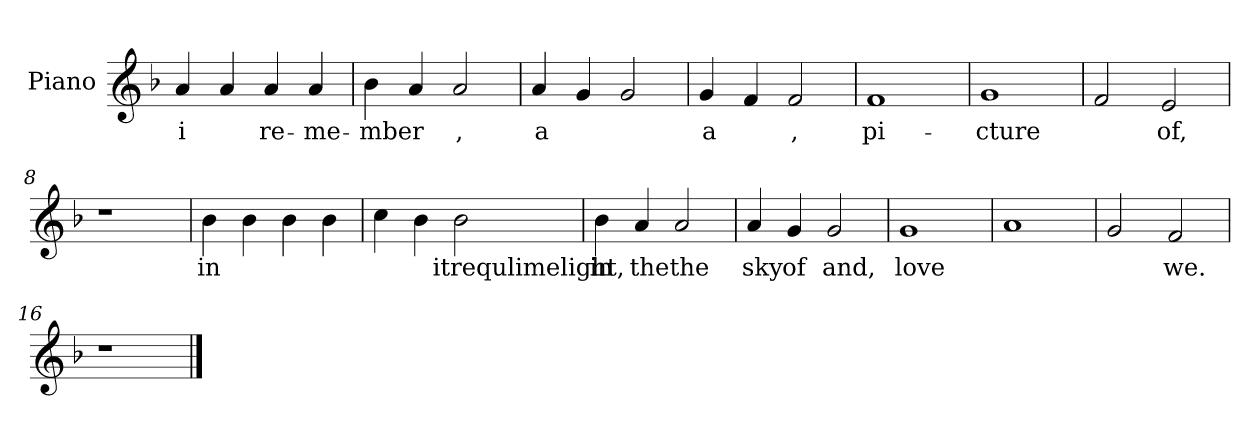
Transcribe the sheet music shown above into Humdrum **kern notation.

**kern	**text
*part1	*part1
*staff1	*staff1
*I"Piano	*
*I'Pno.	*
*clefG2	*
*k[b-]	*
*F:	*
=1	=1
4a/	i
4a/	--
4a/	re-
4a/	me-
=2	=2
4b-\	-mber
4a/	--
2a/	-,
=3	=3
4a/	a
4g/	--
2g/	--
=4	=4
4g/	a
4f/	--
2f/	-,
=5	=5
1f	pi-
=6	=6
1g	-cture
=7	=7
2f/	--
2e/	of,
=8	=8
1r	.
=9	=9
4b-\	in
4b-\	--
4b-\	--
4b-\	--
=10	=10
4cc\	--
4b-\	--
2b-\	itrequlimelight,
=11	=11
4b-\	in
4a/	the
2a/	the
=12	=12
4a/	sky
4g/	of
2g/	and,
=13	=13
1g	love
=14	=14
1a	--
=15	=15
2g/	--
2f/	we.
=16	=16
1r	.
==	==
*-	*-
